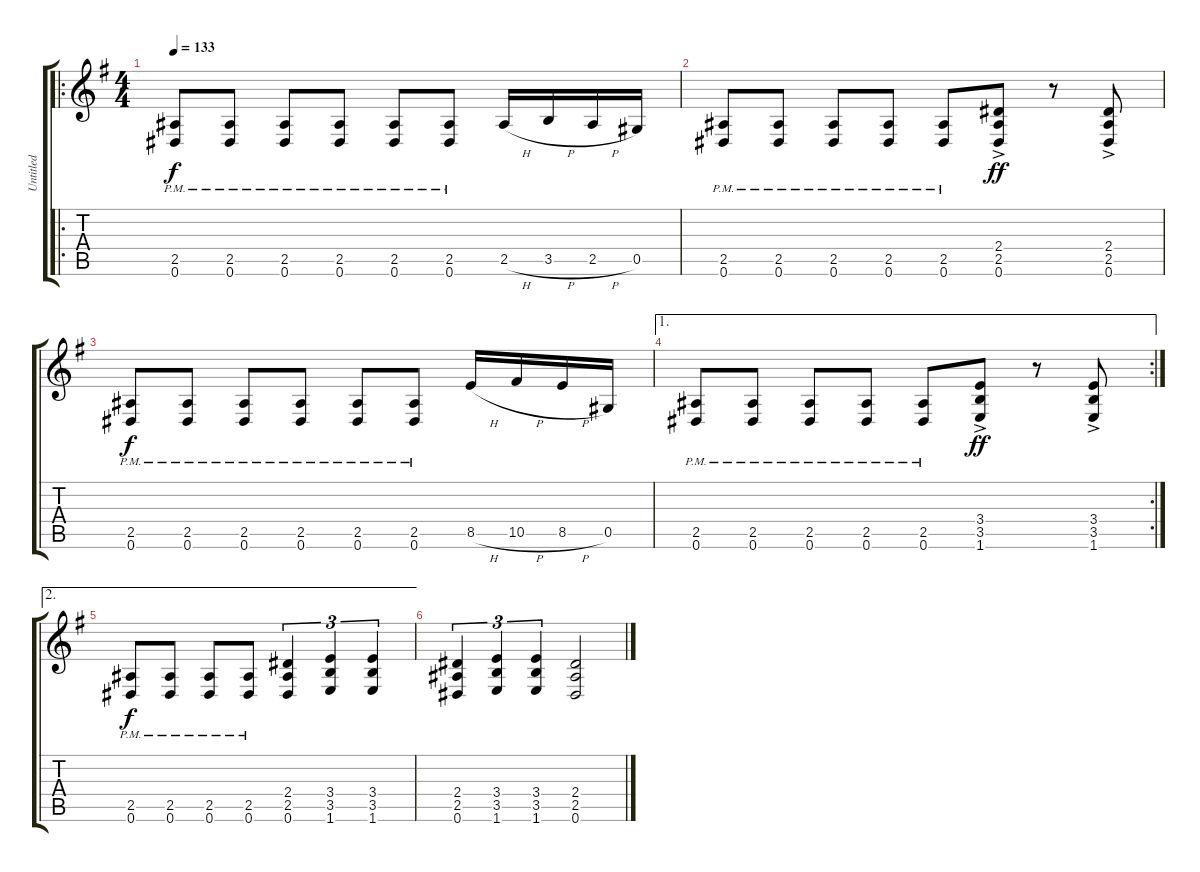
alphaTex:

\track ("Untitled" "Untitled") {instrument distortionguitar}
\staff {score tabs}
\tuning (Eb4 Bb3 Gb3 Db3 Ab2 Eb2) {hide}
\ro
\ts (4 4)
\tempo 133
\clef g2
\ks g
(2.5{pm} 0.6{pm}).8{dy f} (2.5{pm} 0.6{pm}).8 (2.5{pm} 0.6{pm}).8 (2.5{pm} 0.6{pm}).8 (2.5{pm} 0.6{pm}).8 (2.5{pm} 0.6{pm}).8 2.5{h}.16 3.5{h}.16 2.5{h}.16 0.5.16 |
(2.5{pm} 0.6{pm}).8 (2.5{pm} 0.6{pm}).8 (2.5{pm} 0.6{pm}).8 (2.5{pm} 0.6{pm}).8 (2.5{pm} 0.6{pm}).8 (2.4{ac} 2.5{ac} 0.6{ac}).8{dy ff} r.8 (2.4{ac} 2.5{ac} 0.6{ac}).8 |
(2.5{pm} 0.6{pm}).8{dy f} (2.5{pm} 0.6{pm}).8 (2.5{pm} 0.6{pm}).8 (2.5{pm} 0.6{pm}).8 (2.5{pm} 0.6{pm}).8 (2.5{pm} 0.6{pm}).8 8.5{h}.16 10.5{h}.16 8.5{h}.16 0.5.16 |
\ae 1
\rc 2
(2.5{pm} 0.6{pm}).8 (2.5{pm} 0.6{pm}).8 (2.5{pm} 0.6{pm}).8 (2.5{pm} 0.6{pm}).8 (2.5{pm} 0.6{pm}).8 (3.4{ac} 3.5{ac} 1.6{ac}).8{dy ff} r.8 (3.4{ac} 3.5{ac} 1.6{ac}).8 |
\ae 2
(2.5{pm} 0.6{pm}).8{dy f} (2.5{pm} 0.6{pm}).8 (2.5{pm} 0.6{pm}).8 (2.5{pm} 0.6{pm}).8 (2.4 2.5 0.6).4{tu (3 2)} (3.4 3.5 1.6).4{tu (3 2)} (3.4 3.5 1.6).4{tu (3 2)} |
(2.4 2.5 0.6).4{tu (3 2)} (3.4 3.5 1.6).4{tu (3 2)} (3.4 3.5 1.6).4{tu (3 2)} (2.4 2.5 0.6).2
